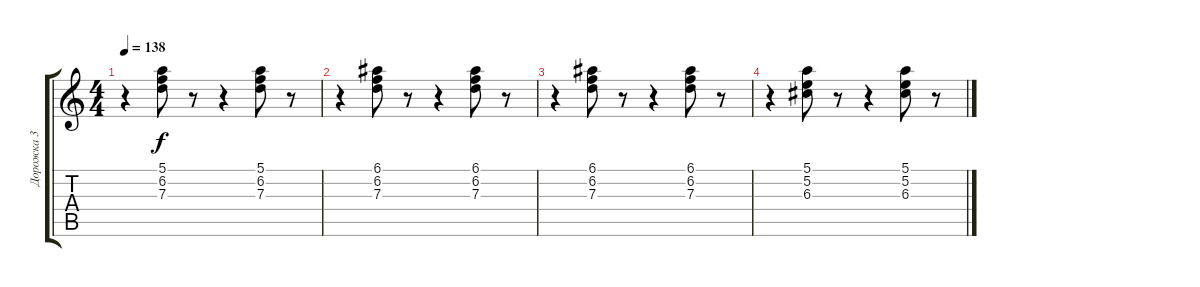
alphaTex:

\track ("Дорожка 3" "Дорожка 3") {instrument acousticguitarsteel}
\staff {score tabs}
\tuning (E4 B3 G3 D3 A2 E2) {hide}
\ts (4 4)
\tempo 138
\clef g2
\ks c
r.4{dy f} (5.1 6.2 7.3).8 r.8 r.4 (5.1 6.2 7.3).8 r.8 |
r.4 (6.1 6.2 7.3).8 r.8 r.4 (6.1 6.2 7.3).8 r.8 |
r.4 (6.1 6.2 7.3).8 r.8 r.4 (6.1 6.2 7.3).8 r.8 |
r.4 (5.1 5.2 6.3).8 r.8 r.4 (5.1 5.2 6.3).8 r.8
